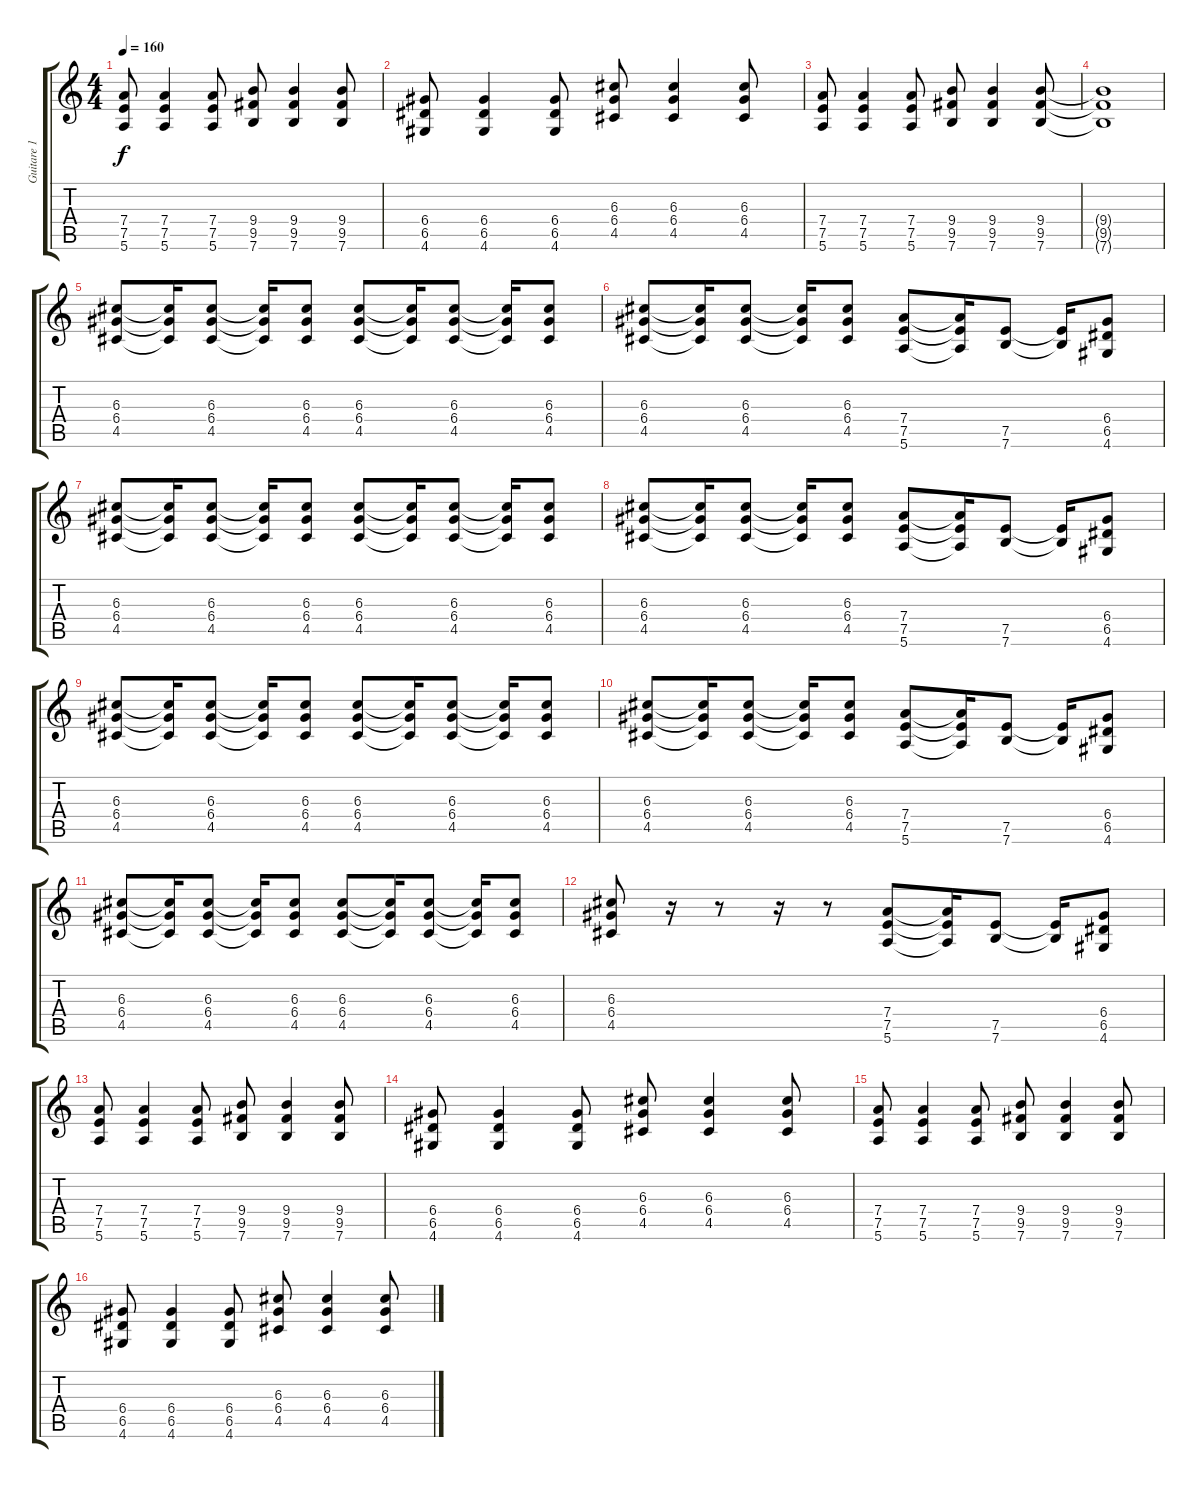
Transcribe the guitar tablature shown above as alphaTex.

\track ("Guitare 1" "Guitare 1") {instrument distortionguitar}
\staff {score tabs}
\tuning (E4 B3 G3 D3 A2 E2) {hide}
\ts (4 4)
\tempo 160
\clef g2
\ks c
(7.4 7.5 5.6).8{dy f} (7.4 7.5 5.6).4 (7.4 7.5 5.6).8 (9.4 9.5 7.6).8 (9.4 9.5 7.6).4 (9.4 9.5 7.6).8 |
(6.4 6.5 4.6).8 (6.4 6.5 4.6).4 (6.4 6.5 4.6).8 (6.3 6.4 4.5).8 (6.3 6.4 4.5).4 (6.3 6.4 4.5).8 |
(7.4 7.5 5.6).8 (7.4 7.5 5.6).4 (7.4 7.5 5.6).8 (9.4 9.5 7.6).8 (9.4 9.5 7.6).4 (9.4 9.5 7.6).8 |
(9.4{t} 9.5{t} 7.6{t}).1 |
(6.3 6.4 4.5).8 (6.3{t} 6.4{t} 4.5{t}).16 (6.3 6.4 4.5).8 (6.3{t} 6.4{t} 4.5{t}).16 (6.3 6.4 4.5).8 (6.3 6.4 4.5).8 (6.3{t} 6.4{t} 4.5{t}).16 (6.3 6.4 4.5).8 (6.3{t} 6.4{t} 4.5{t}).16 (6.3 6.4 4.5).8 |
(6.3 6.4 4.5).8 (6.3{t} 6.4{t} 4.5{t}).16 (6.3 6.4 4.5).8 (6.3{t} 6.4{t} 4.5{t}).16 (6.3 6.4 4.5).8 (7.4 7.5 5.6).8 (7.4{t} 7.5{t} 5.6{t}).16 (7.5 7.6).8 (7.5{t} 7.6{t}).16 (6.4 6.5 4.6).8 |
(6.3 6.4 4.5).8 (6.3{t} 6.4{t} 4.5{t}).16 (6.3 6.4 4.5).8 (6.3{t} 6.4{t} 4.5{t}).16 (6.3 6.4 4.5).8 (6.3 6.4 4.5).8 (6.3{t} 6.4{t} 4.5{t}).16 (6.3 6.4 4.5).8 (6.3{t} 6.4{t} 4.5{t}).16 (6.3 6.4 4.5).8 |
(6.3 6.4 4.5).8 (6.3{t} 6.4{t} 4.5{t}).16 (6.3 6.4 4.5).8 (6.3{t} 6.4{t} 4.5{t}).16 (6.3 6.4 4.5).8 (7.4 7.5 5.6).8 (7.4{t} 7.5{t} 5.6{t}).16 (7.5 7.6).8 (7.5{t} 7.6{t}).16 (6.4 6.5 4.6).8 |
(6.3 6.4 4.5).8 (6.3{t} 6.4{t} 4.5{t}).16 (6.3 6.4 4.5).8 (6.3{t} 6.4{t} 4.5{t}).16 (6.3 6.4 4.5).8 (6.3 6.4 4.5).8 (6.3{t} 6.4{t} 4.5{t}).16 (6.3 6.4 4.5).8 (6.3{t} 6.4{t} 4.5{t}).16 (6.3 6.4 4.5).8 |
(6.3 6.4 4.5).8 (6.3{t} 6.4{t} 4.5{t}).16 (6.3 6.4 4.5).8 (6.3{t} 6.4{t} 4.5{t}).16 (6.3 6.4 4.5).8 (7.4 7.5 5.6).8 (7.4{t} 7.5{t} 5.6{t}).16 (7.5 7.6).8 (7.5{t} 7.6{t}).16 (6.4 6.5 4.6).8 |
(6.3 6.4 4.5).8 (6.3{t} 6.4{t} 4.5{t}).16 (6.3 6.4 4.5).8 (6.3{t} 6.4{t} 4.5{t}).16 (6.3 6.4 4.5).8 (6.3 6.4 4.5).8 (6.3{t} 6.4{t} 4.5{t}).16 (6.3 6.4 4.5).8 (6.3{t} 6.4{t} 4.5{t}).16 (6.3 6.4 4.5).8 |
(6.3 6.4 4.5).8 r.16 r.8 r.16 r.8 (7.4 7.5 5.6).8 (7.4{t} 7.5{t} 5.6{t}).16 (7.5 7.6).8 (7.5{t} 7.6{t}).16 (6.4 6.5 4.6).8 |
(7.4 7.5 5.6).8 (7.4 7.5 5.6).4 (7.4 7.5 5.6).8 (9.4 9.5 7.6).8 (9.4 9.5 7.6).4 (9.4 9.5 7.6).8 |
(6.4 6.5 4.6).8 (6.4 6.5 4.6).4 (6.4 6.5 4.6).8 (6.3 6.4 4.5).8 (6.3 6.4 4.5).4 (6.3 6.4 4.5).8 |
(7.4 7.5 5.6).8 (7.4 7.5 5.6).4 (7.4 7.5 5.6).8 (9.4 9.5 7.6).8 (9.4 9.5 7.6).4 (9.4 9.5 7.6).8 |
(6.4 6.5 4.6).8 (6.4 6.5 4.6).4 (6.4 6.5 4.6).8 (6.3 6.4 4.5).8 (6.3 6.4 4.5).4 (6.3 6.4 4.5).8
